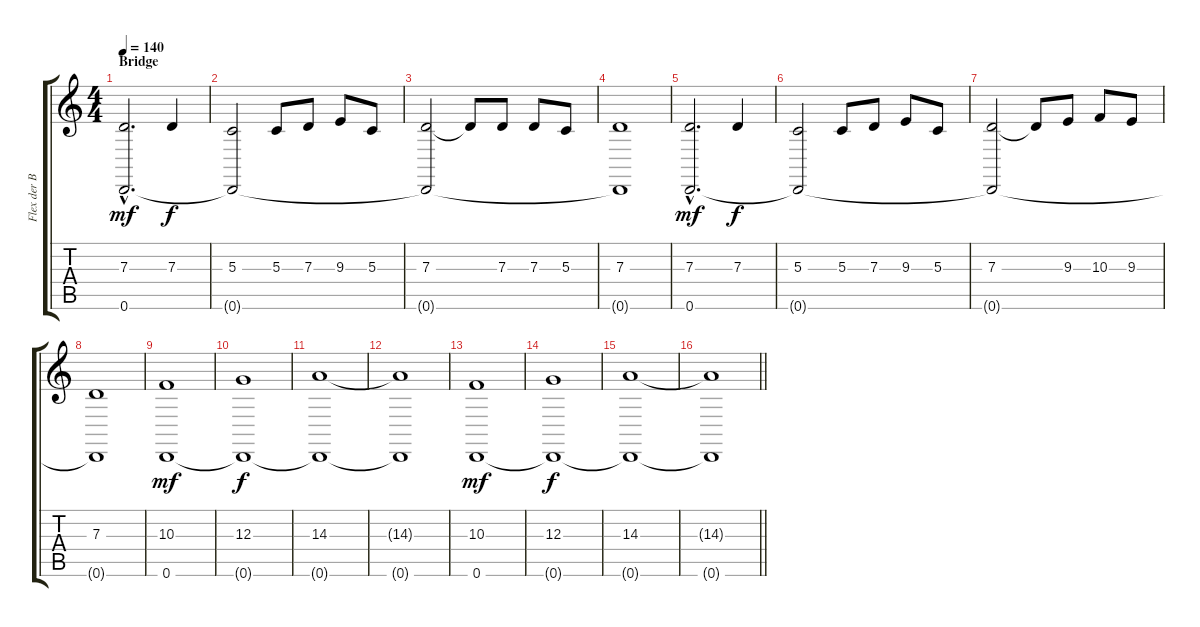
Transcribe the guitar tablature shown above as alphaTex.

\track ("Flex der Biegsame" "Flex der B") {instrument bagpipe}
\staff {score tabs}
\tuning (E4 B3 G3 D3 A2 D2) {hide}
\ts (4 4)
\section ("" "Bridge")
\tempo 140
\clef g2
\ks c
(7.3{hac} 0.6{hac}).2{d dy mf} 7.3.4{dy f} |
(5.3 0.6{t}).2 5.3.8 7.3.8 9.3.8 5.3.8 |
(7.3 0.6{t}).2 7.3{t}.8 7.3.8 7.3.8 5.3.8 |
(7.3 0.6{t}).1 |
(7.3{hac} 0.6{hac}).2{d dy mf} 7.3.4{dy f} |
(5.3 0.6{t}).2 5.3.8 7.3.8 9.3.8 5.3.8 |
(7.3 0.6{t}).2 7.3{t}.8 9.3.8 10.3.8 9.3.8 |
(7.3 0.6{t}).1 |
(10.3 0.6).1{dy mf} |
(12.3 0.6{t}).1{dy f} |
(14.3 0.6{t}).1 |
(14.3{t} 0.6{t}).1 |
(10.3 0.6).1{dy mf} |
(12.3 0.6{t}).1{dy f} |
(14.3 0.6{t}).1 |
\barLineRight lightlight
(14.3{t} 0.6{t}).1
